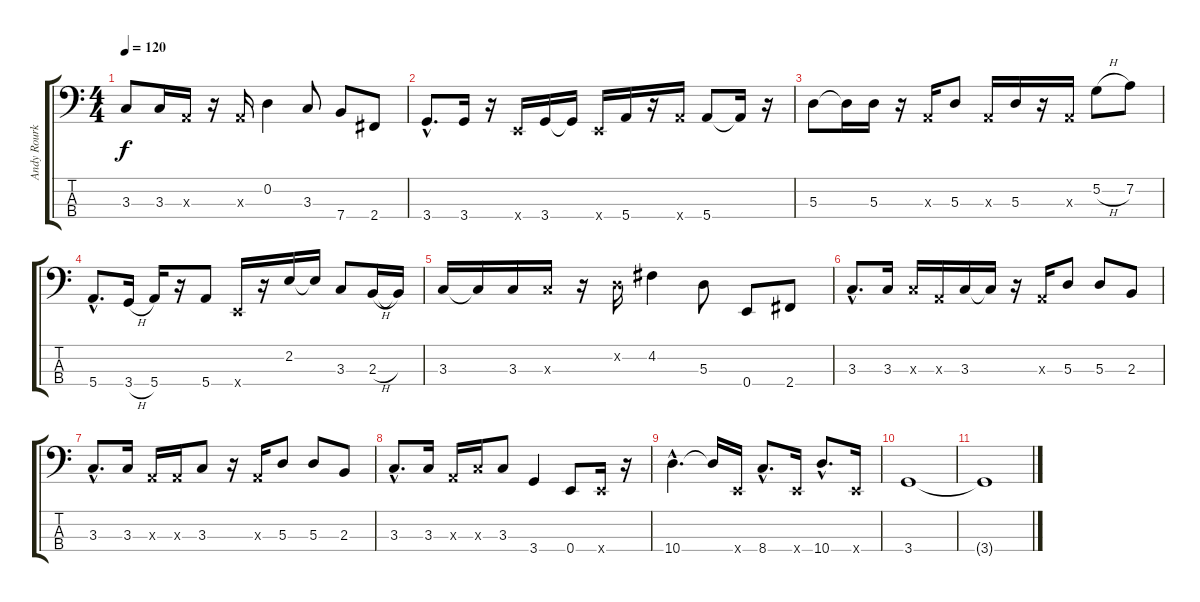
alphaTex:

\track ("Andy Rourke" "Andy Rourk") {instrument electricbasspick}
\staff {score tabs}
\tuning (G2 D2 A1 E1) {hide}
\ts (4 4)
\tempo 120
\clef f4
\ks c
3.3.8{dy f} 3.3.16 0.3{x}.16 r.16 0.3{x}.16 0.2.4 3.3.8 7.4.8 2.4.8 |
3.4{hac}.8{d} 3.4.16 r.16 0.4{x}.16 3.4.16 3.4{t}.16 0.4{x}.16 5.4.16 r.16 5.4{x}.16 5.4.8 5.4{t}.16 r.16 |
5.3.8 5.3{t}.16 5.3.16 r.16 0.3{x}.16 5.3.8 0.3{x}.16 5.3.16 r.16 0.3{x}.16 5.2{h}.8 7.2.8 |
5.4{hac}.8{d} 3.4{h}.16 5.4.16 r.16 5.4.8 0.4{x}.16 r.16 2.2.16 2.2{t}.16 3.3.8 2.3{h}.16 2.3{t}.16 |
3.3.16 3.3{t}.16 3.3.16 3.3{x}.16 r.16 0.2{x}.16 4.2.4 5.3.8 0.4.8 2.4.8 |
3.3{hac}.8{d} 3.3.16 3.3{x}.16 0.3{x}.16 3.3.16 3.3{t}.16 r.16 0.3{x}.16 5.3.8 5.3.8 2.3.8 |
3.3{hac}.8{d} 3.3.16 0.3{x}.16 0.3{x}.16 3.3.8 r.16 0.3{x}.16 5.3.8 5.3.8 2.3.8 |
3.3{hac}.8{d} 3.3.16 0.3{x}.16 3.3{x}.16 3.3.8 3.4.4 0.4.8 0.4{x}.16 r.16 |
10.4{hac}.4{d} 10.4{t}.16 0.4{x}.16 8.4{hac}.8{d} 0.4{x}.16 10.4{hac}.8{d} 0.4{x}.16 |
3.4.1 |
3.4{t}.1
